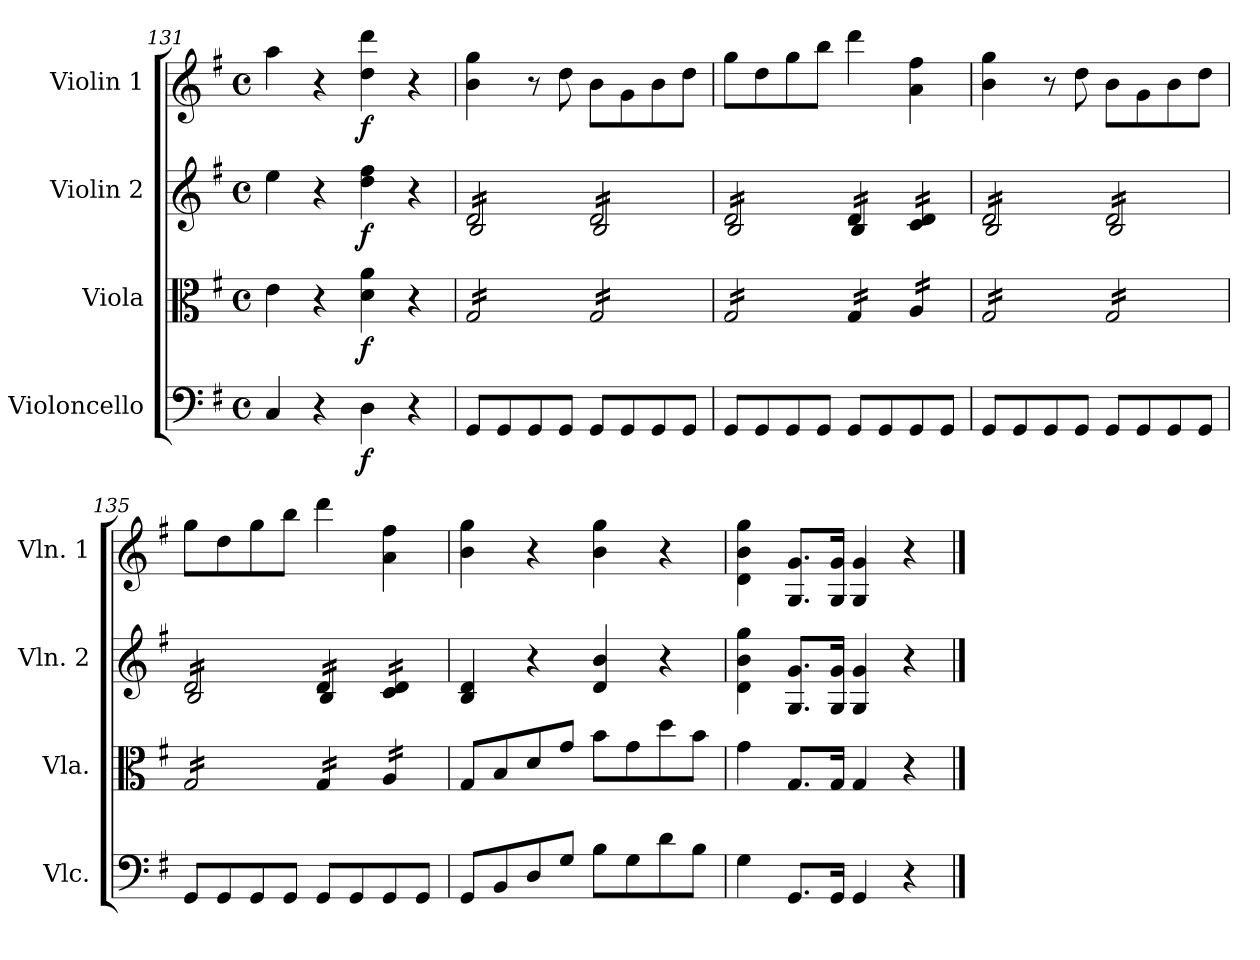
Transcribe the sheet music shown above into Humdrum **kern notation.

**kern	**dynam	**kern	**dynam	**kern	**dynam	**kern	**dynam
*part4	*part4	*part3	*part3	*part2	*part2	*part1	*part1
*staff4	*staff4	*staff3	*staff3	*staff2	*staff2	*staff1	*staff1
*I"Violoncello	*	*I"Viola	*	*I"Violin 2	*	*I"Violin 1	*
*I'Vlc.	*	*I'Vla.	*	*I'Vln. 2	*	*I'Vln. 1	*
*clefF4	*	*clefC3	*	*clefG2	*	*clefG2	*
*k[f#]	*	*k[f#]	*	*k[f#]	*	*k[f#]	*
*G:	*	*G:	*	*G:	*	*G:	*
*M4/4	*	*M4/4	*	*M4/4	*	*M4/4	*
*met(c)	*	*met(c)	*	*met(c)	*	*met(c)	*
=131	=131	=131	=131	=131	=131	=131	=131
4C/	.	4e\	.	4ee\	.	4aa\	.
4r	.	4r	.	4r	.	4r	.
!	!LO:DY:b	!	!LO:DY:b	!	!LO:DY:b	!	!LO:DY:b
4D\	f	4d\ 4a\	f	4dd\ 4ff#\	f	4dd\ 4ddd\	f
4r	.	4r	.	4r	.	4r	.
=132	=132	=132	=132	=132	=132	=132	=132
*	*	*	*	*^	*	*	*
*	*	*tremolo	*	*	*	*	*	*
*	*	*	*	*tremolo	*	*	*	*
8GG/L	.	16G/LL	.	16d/LL	2B/	.	4b\ 4gg\	.
.	.	16G/	.	16d/	.	.	.	.
8GG/	.	16G/	.	16d/	.	.	.	.
.	.	16G/	.	16d/	.	.	.	.
8GG/	.	16G/	.	16d/	.	.	8r	.
.	.	16G/	.	16d/	.	.	.	.
8GG/J	.	16G/	.	16d/	.	.	8dd\	.
.	.	16G/JJ	.	16d/JJ	.	.	.	.
8GG/L	.	16G/LL	.	16d/LL	2B/	.	8b\L	.
.	.	16G/	.	16d/	.	.	.	.
8GG/	.	16G/	.	16d/	.	.	8g\	.
.	.	16G/	.	16d/	.	.	.	.
8GG/	.	16G/	.	16d/	.	.	8b\	.
.	.	16G/	.	16d/	.	.	.	.
8GG/J	.	16G/	.	16d/	.	.	8dd\J	.
.	.	16G/JJ	.	16d/JJ	.	.	.	.
!!LO:PB:g=z
=133	=133	=133	=133	=133	=133	=133	=133	=133
8GG/L	.	16G/LL	.	16d/LL	2B/	.	8gg\L	.
.	.	16G/	.	16d/	.	.	.	.
8GG/	.	16G/	.	16d/	.	.	8dd\	.
.	.	16G/	.	16d/	.	.	.	.
8GG/	.	16G/	.	16d/	.	.	8gg\	.
.	.	16G/	.	16d/	.	.	.	.
8GG/J	.	16G/	.	16d/	.	.	8bb\J	.
.	.	16G/JJ	.	16d/JJ	.	.	.	.
8GG/L	.	16G/LL	.	16d/LL	4B/	.	4ddd\	.
.	.	16G/	.	16d/	.	.	.	.
8GG/	.	16G/	.	16d/	.	.	.	.
.	.	16G/JJ	.	16d/JJ	.	.	.	.
8GG/	.	16A/LL	.	16c/ 16d/LL	4ryy	.	4a\ 4ff#\	.
.	.	16A/	.	16c/ 16d/	.	.	.	.
8GG/J	.	16A/	.	16c/ 16d/	.	.	.	.
.	.	16A/JJ	.	16c/ 16d/JJ	.	.	.	.
!!LO:PB:g=z
=134	=134	=134	=134	=134	=134	=134	=134	=134
8GG/L	.	16G/LL	.	16d/LL	2B/	.	4b\ 4gg\	.
.	.	16G/	.	16d/	.	.	.	.
8GG/	.	16G/	.	16d/	.	.	.	.
.	.	16G/	.	16d/	.	.	.	.
8GG/	.	16G/	.	16d/	.	.	8r	.
.	.	16G/	.	16d/	.	.	.	.
8GG/J	.	16G/	.	16d/	.	.	8dd\	.
.	.	16G/JJ	.	16d/JJ	.	.	.	.
8GG/L	.	16G/LL	.	16d/LL	2B/	.	8b\L	.
.	.	16G/	.	16d/	.	.	.	.
8GG/	.	16G/	.	16d/	.	.	8g\	.
.	.	16G/	.	16d/	.	.	.	.
8GG/	.	16G/	.	16d/	.	.	8b\	.
.	.	16G/	.	16d/	.	.	.	.
8GG/J	.	16G/	.	16d/	.	.	8dd\J	.
.	.	16G/JJ	.	16d/JJ	.	.	.	.
=135	=135	=135	=135	=135	=135	=135	=135	=135
8GG/L	.	16G/LL	.	16d/LL	2B/	.	8gg\L	.
.	.	16G/	.	16d/	.	.	.	.
8GG/	.	16G/	.	16d/	.	.	8dd\	.
.	.	16G/	.	16d/	.	.	.	.
8GG/	.	16G/	.	16d/	.	.	8gg\	.
.	.	16G/	.	16d/	.	.	.	.
8GG/J	.	16G/	.	16d/	.	.	8bb\J	.
.	.	16G/JJ	.	16d/JJ	.	.	.	.
8GG/L	.	16G/LL	.	16d/LL	4B/	.	4ddd\	.
.	.	16G/	.	16d/	.	.	.	.
8GG/	.	16G/	.	16d/	.	.	.	.
.	.	16G/JJ	.	16d/JJ	.	.	.	.
8GG/	.	16A/LL	.	16c/ 16d/LL	4ryy	.	4a\ 4ff#\	.
.	.	16A/	.	16c/ 16d/	.	.	.	.
8GG/J	.	16A/	.	16c/ 16d/	.	.	.	.
.	.	16A/JJ	.	16c/ 16d/JJ	.	.	.	.
*	*	*	*	*Xtremolo	*	*	*	*
*	*	*Xtremolo	*	*	*	*	*	*
*	*	*	*	*v	*v	*	*	*
=136	=136	=136	=136	=136	=136	=136	=136
8GG/L	.	8G/L	.	4B/ 4d/	.	4b\ 4gg\	.
8BB/	.	8B/	.	.	.	.	.
8D/	.	8d/	.	4r	.	4r	.
8G/J	.	8g/J	.	.	.	.	.
8B\L	.	8b\L	.	4d/ 4b/	.	4b\ 4gg\	.
8G\	.	8g\	.	.	.	.	.
8d\	.	8dd\	.	4r	.	4r	.
8B\J	.	8b\J	.	.	.	.	.
!!LO:PB:g=z
=137	=137	=137	=137	=137	=137	=137	=137
4G\	.	4g\	.	4d\ 4b\ 4gg\	.	4d\ 4b\ 4gg\	.
8.GG/L	.	8.G/L	.	8.G/ 8.g/L	.	8.G/ 8.g/L	.
16GG/Jk	.	16G/Jk	.	16G/ 16g/Jk	.	16G/ 16g/Jk	.
4GG/	.	4G/	.	4G/ 4g/	.	4G/ 4g/	.
4r	.	4r	.	4r	.	4r	.
==	==	==	==	==	==	==	==
*-	*-	*-	*-	*-	*-	*-	*-
